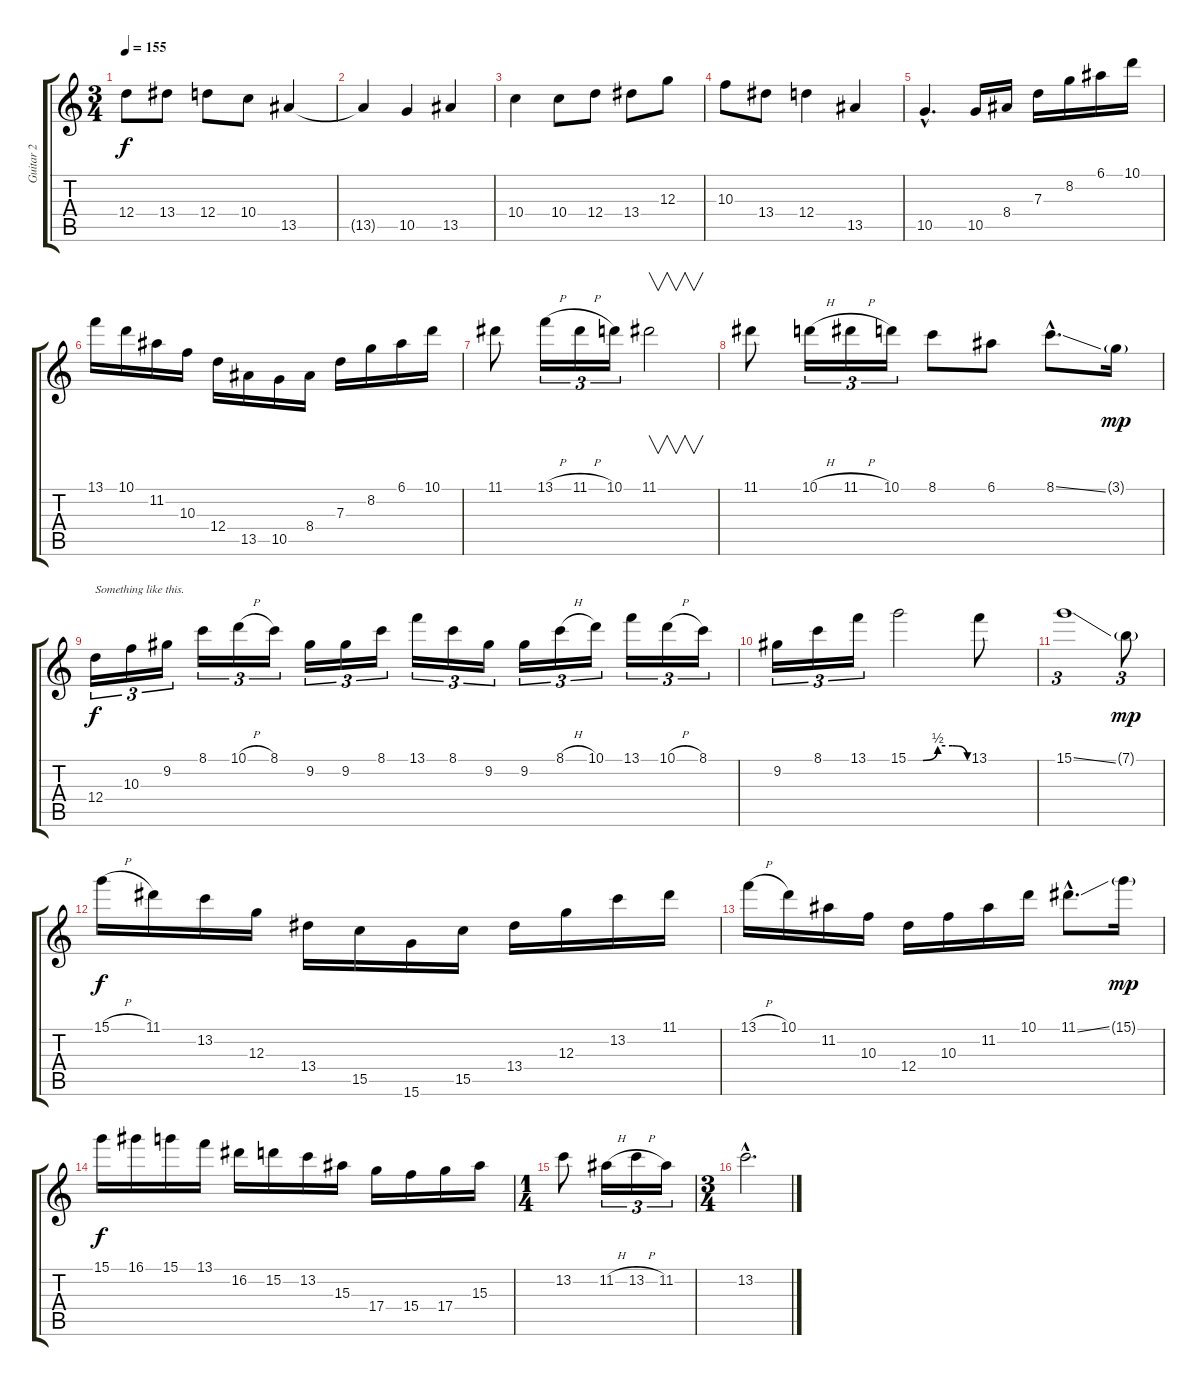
\track ("Guitar 2" "Guitar 2") {instrument distortionguitar}
\staff {score tabs}
\tuning (E4 B3 G3 D3 A2 E2) {hide}
\ts (3 4)
\tempo 155
\clef g2
\ks c
12.4.8{dy f} 13.4.8 12.4.8 10.4.8 13.5.4 |
13.5{t}.4 10.5.4 13.5.4 |
10.4.4 10.4.8 12.4.8 13.4.8 12.3.8 |
10.3.8 13.4.8 12.4.4 13.5.4 |
10.5{hac}.4{d} 10.5.16 8.4.16 7.3.16 8.2.16 6.1.16 10.1.16 |
13.1.16 10.1.16 11.2.16 10.3.16 12.4.16 13.5.16 10.5.16 8.4.16 7.3.16 8.2.16 6.1.16 10.1.16 |
11.1.8 13.1{h}.16{tu (3 2)} 11.1{h}.16{tu (3 2)} 10.1.16{tu (3 2)} 11.1.2{v} |
11.1.8 10.1{h}.16{tu (3 2)} 11.1{h}.16{tu (3 2)} 10.1.16{tu (3 2)} 8.1.8 6.1.8 8.1{ss hac}.8{d} 3.1{g}.16{dy mp volume 0} |
12.4.16{tu (3 2) txt "Something like this." dy f volume 13} 10.3.16{tu (3 2)} 9.2.16{tu (3 2)} 8.1.16{tu (3 2)} 10.1{h}.16{tu (3 2)} 8.1.16{tu (3 2)} 9.2.16{tu (3 2)} 9.2.16{tu (3 2)} 8.1.16{tu (3 2)} 13.1.16{tu (3 2)} 8.1.16{tu (3 2)} 9.2.16{tu (3 2)} 9.2.16{tu (3 2)} 8.1{h}.16{tu (3 2)} 10.1.16{tu (3 2)} 13.1.16{tu (3 2)} 10.1{h}.16{tu (3 2)} 8.1.16{tu (3 2)} |
9.2.16{tu (3 2)} 8.1.16{tu (3 2)} 13.1.16{tu (3 2)} 15.1{be (custom 0 0 15 0 30 2 45 2 60 0)}.2 13.1.8 |
15.1{ss}.1{tu (3 2)} 7.1{g}.8{tu (3 2) dy mp volume 0} |
15.1{h}.16{dy f volume 13} 11.1.16 13.2.16 12.3.16 13.4.16 15.5.16 15.6.16 15.5.16 13.4.16 12.3.16 13.2.16 11.1.16 |
13.1{h}.16 10.1.16 11.2.16 10.3.16 12.4.16 10.3.16 11.2.16 10.1.16 11.1{ss hac}.8{d} 15.1{g}.16{dy mp volume 0} |
15.1.16{dy f volume 13} 16.1.16 15.1.16 13.1.16 16.2.16 15.2.16 13.2.16 15.3.16 17.4.16 15.4.16 17.4.16 15.3.16 |
\ts (1 4)
13.2.8 11.2{h}.16{tu (3 2)} 13.2{h}.16{tu (3 2)} 11.2.16{tu (3 2)} |
\ts (3 4)
13.2{hac}.2{d}
